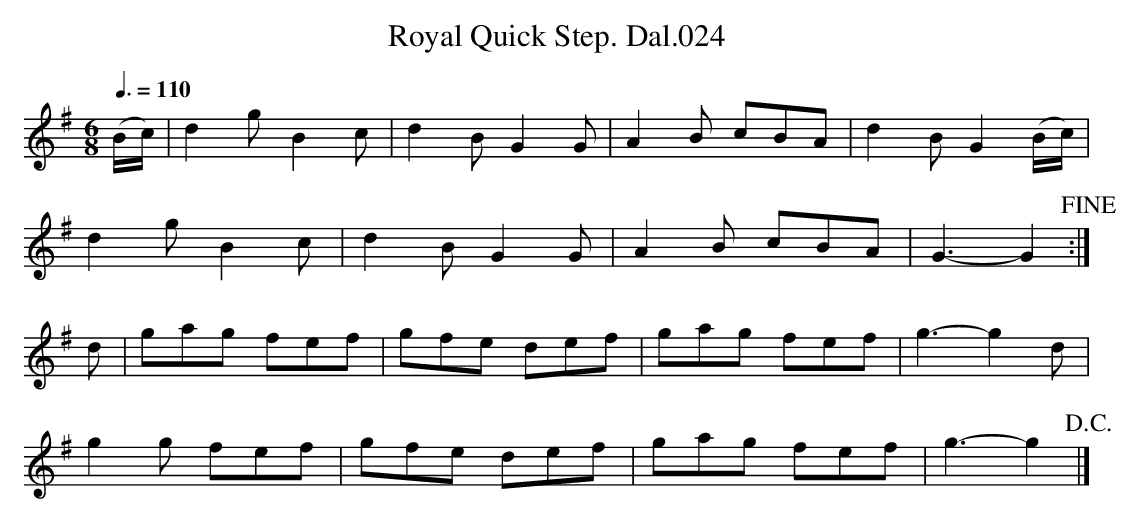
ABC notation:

X:1
T:Royal Quick Step. Dal.024
M:6/8
L:1/8
Q:3/8=110
K:G
(B/c/) | d2gB2c | d2BG2G | A2B cBA | d2BG2 (B/c/) |
d2gB2c | d2BG2G | A2B cBA | G3-G2 !fine!:|
d | gag fef | gfe def | gag fef | g3-g2 d |
g2g fef | gfe def | gag fef | g3-g2 !D.C.! |]
